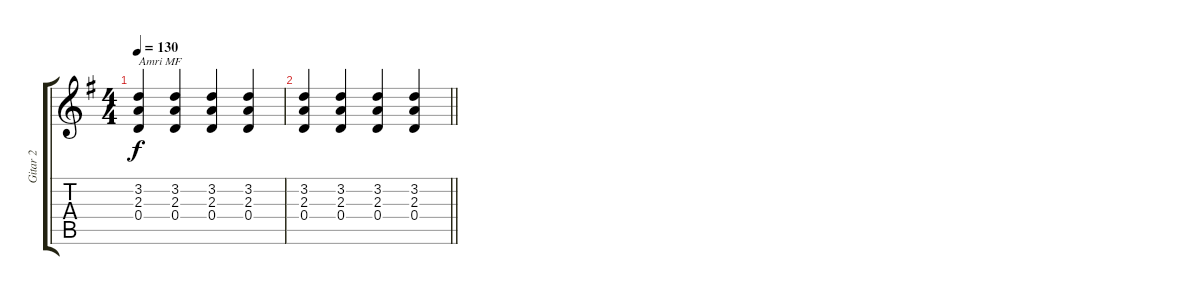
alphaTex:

\track ("Gitar 2" "Gitar 2") {instrument electricguitarmuted}
\staff {score tabs}
\tuning (E4 B3 G3 D3 A2 E2) {hide}
\ts (4 4)
\tempo 130
\clef g2
\ks g
(3.2 2.3 0.4).4{txt "Amri MF" dy f} (3.2 2.3 0.4).4 (3.2 2.3 0.4).4 (3.2 2.3 0.4).4 |
\barLineRight lightlight
(3.2 2.3 0.4).4 (3.2 2.3 0.4).4 (3.2 2.3 0.4).4 (3.2 2.3 0.4).4
